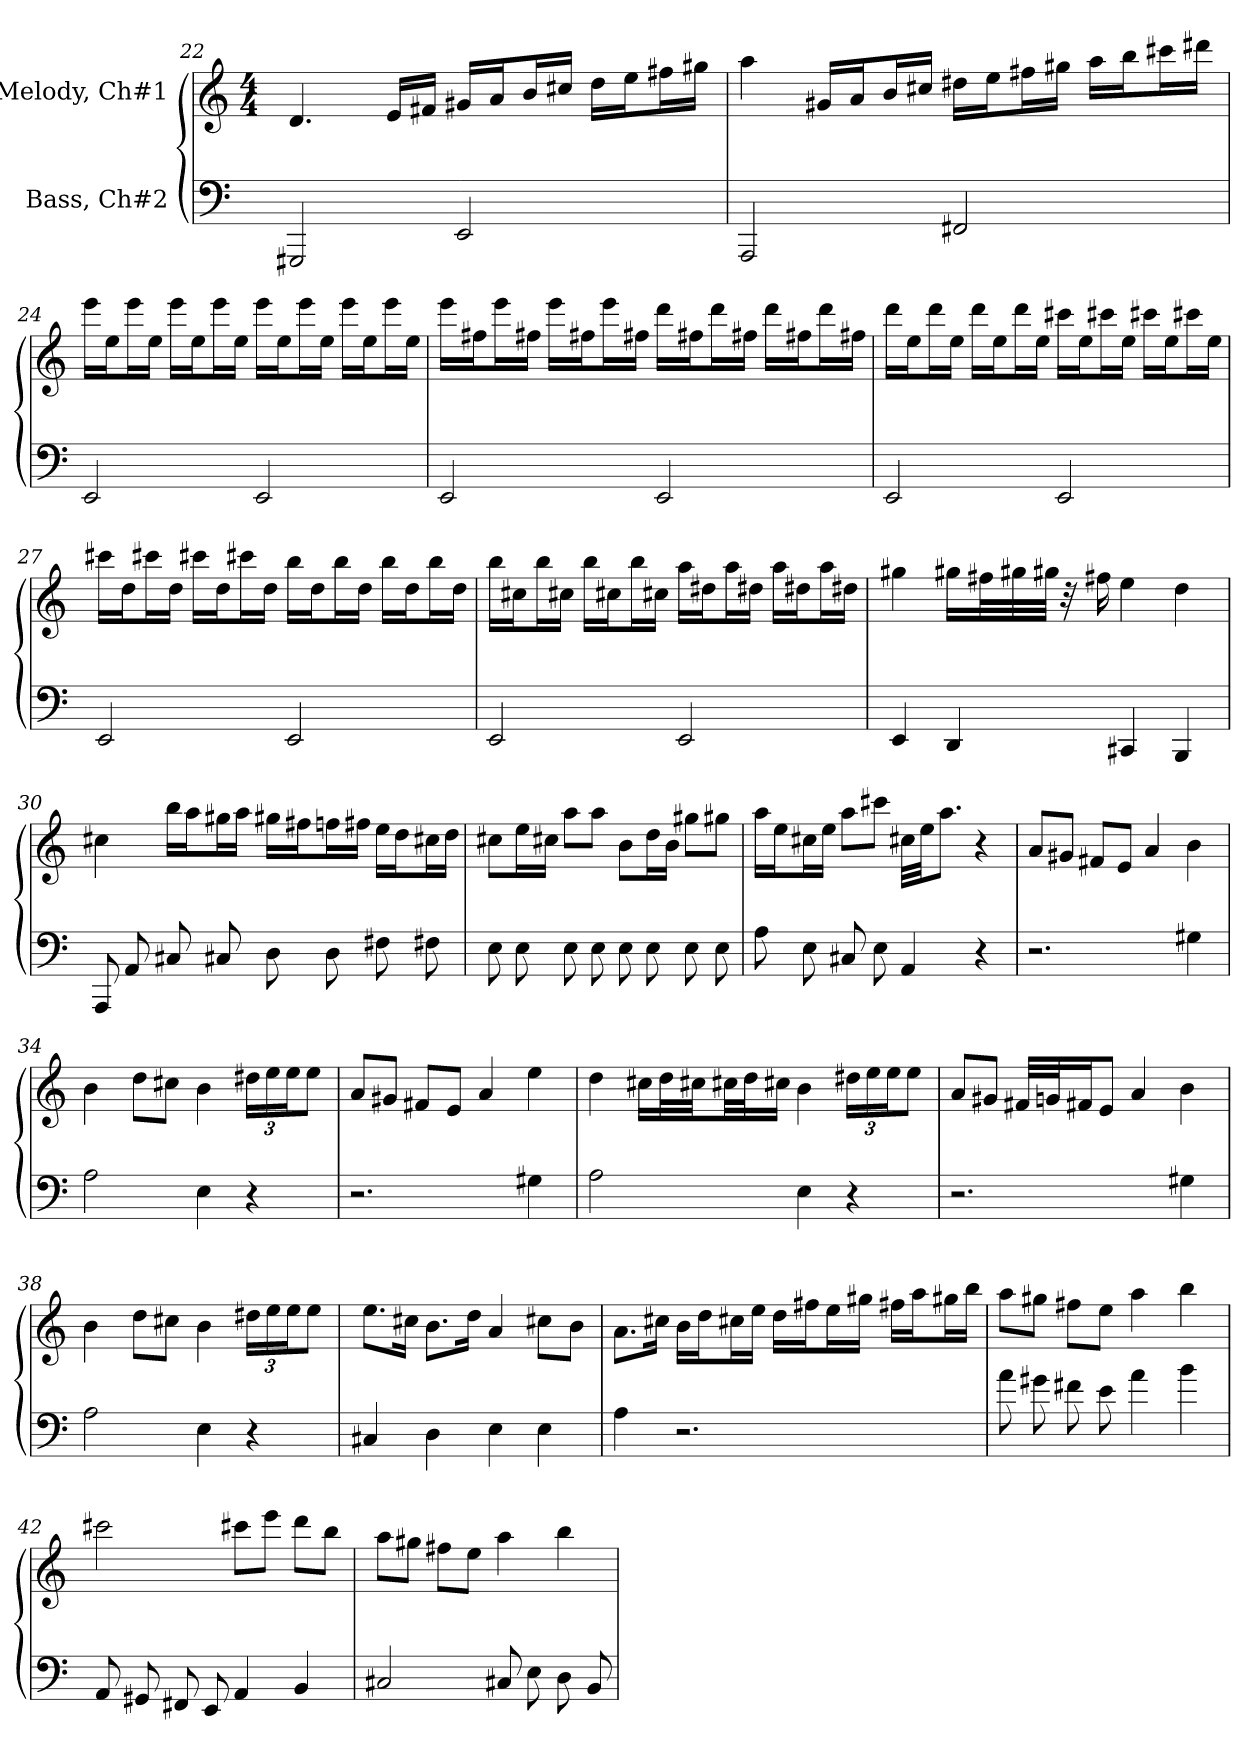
**kern	**kern
*part2	*part1
*staff2	*staff1
*I"Bass, Ch#2	*I"Melody, Ch#1
*clefF4	*
*	*M4/4
=22	=22
2GGG#X	4.d
.	16eLL
.	16f#XJJ
2EE	16g#XLL
.	16aJ
.	16bL
.	16cc#XJJ
.	16ddLL
.	16eeJ
.	16ff#XL
.	16gg#XJJ
=23	=23
2AAA	4aa
.	16g#XLL
.	16aJ
.	16bL
.	16cc#XJJ
2FF#X	16dd#XLL
.	16eeJ
.	16ff#XL
.	16gg#XJJ
.	16aaLL
.	16bbJ
.	16ccc#XL
.	16ddd#XJJ
=24	=24
2EE	16eeeLL
.	16eeJ
.	16eeeL
.	16eeJJ
.	16eeeLL
.	16eeJ
.	16eeeL
.	16eeJJ
2EE	16eeeLL
.	16eeJ
.	16eeeL
.	16eeJJ
.	16eeeLL
.	16eeJ
.	16eeeL
.	16eeJJ
=25	=25
2EE	16eeeLL
.	16ff#XJ
.	16eeeL
.	16ff#XJJ
.	16eeeLL
.	16ff#XJ
.	16eeeL
.	16ff#XJJ
2EE	16dddLL
.	16ff#XJ
.	16dddL
.	16ff#XJJ
.	16dddLL
.	16ff#XJ
.	16dddL
.	16ff#XJJ
=26	=26
2EE	16dddLL
.	16eeJ
.	16dddL
.	16eeJJ
.	16dddLL
.	16eeJ
.	16dddL
.	16eeJJ
2EE	16ccc#XLL
.	16eeJ
.	16ccc#XL
.	16eeJJ
.	16ccc#XLL
.	16eeJ
.	16ccc#XL
.	16eeJJ
=27	=27
2EE	16ccc#XLL
.	16ddJ
.	16ccc#XL
.	16ddJJ
.	16ccc#XLL
.	16ddJ
.	16ccc#XL
.	16ddJJ
2EE	16bbLL
.	16ddJ
.	16bbL
.	16ddJJ
.	16bbLL
.	16ddJ
.	16bbL
.	16ddJJ
=28	=28
2EE	16bbLL
.	16cc#XJ
.	16bbL
.	16cc#XJJ
.	16bbLL
.	16cc#XJ
.	16bbL
.	16cc#XJJ
2EE	16aaLL
.	16dd#XJ
.	16aaL
.	16dd#XJJ
.	16aaLL
.	16dd#XJ
.	16aaL
.	16dd#XJJ
=29	=29
4EE	4gg#X
4DD	16gg#XLL
.	32ff#XL
.	32gg#X
.	32gg#XJJJ
.	32r
.	16ff#X
4CC#X	4ee
4BBB	4dd
=30	=30
8AAA	4cc#X
8AA	.
8C#X	16bbLL
.	16aaJ
8C#X	16gg#XL
.	16aaJJ
8D	16gg#XLL
.	16ff#XJ
8D	16ffL
.	16ff#XJJ
8F#X	16eeLL
.	16ddJ
8F#X	16cc#XL
.	16ddJJ
=31	=31
8E	8cc#XL
8E	16eeL
.	16cc#XJJ
8E	8aaL
8E	8aaJ
8E	8bL
8E	16ddL
.	16bJJ
8E	8gg#XL
8E	8gg#XJ
=32	=32
8A	16aaLL
.	16eeJ
8E	16cc#XL
.	16eeJJ
8C#X	8aaL
8E	8ccc#XJ
4AA	32cc#XLLL
.	32eeJJ
.	8.aaJ
4r	4r
=33	=33
2.r	8aL
.	8g#XJ
.	8f#XL
.	8eJ
.	4a
4G#X	4b
=34	=34
2A	4b
.	8ddL
.	8cc#XJ
4E	4b
4r	24dd#XLL
.	24ee
.	24eeJ
.	8eeJ
=35	=35
2.r	8aL
.	8g#XJ
.	8f#XL
.	8eJ
.	4a
4G#X	4ee
=36	=36
2A	4dd
.	16cc#XLL
.	32ddL
.	32cc#XJJ
.	32cc#XLL
.	32ddJ
.	16cc#XJJ
4E	4b
4r	24dd#XLL
.	24ee
.	24eeJ
.	8eeJ
=37	=37
2.r	8aL
.	8g#XJ
.	32f#XLLL
.	32gJ
.	16f#XJ
.	8eJ
.	4a
4G#X	4b
=38	=38
2A	4b
.	8ddL
.	8cc#XJ
4E	4b
4r	24dd#XLL
.	24ee
.	24eeJ
.	8eeJ
=39	=39
4C#X	8.eeL
.	16cc#XJk
4D	8.bL
.	16ddJk
4E	4a
4E	8cc#XL
.	8bJ
=40	=40
4A	8.aL
.	16cc#XJk
2.r	16bLL
.	16ddJ
.	16cc#XL
.	16eeJJ
.	16ddLL
.	16ff#XJ
.	16eeL
.	16gg#XJJ
.	16ff#XLL
.	16aaJ
.	16gg#XL
.	16bbJJ
=41	=41
8a	8aaL
8g#X	8gg#XJ
8f#X	8ff#XL
8e	8eeJ
4a	4aa
4b	4bb
=42	=42
8AA	2ccc#X
8GG#X	.
8FF#X	.
8EE	.
4AA	8ccc#XL
.	8eeeJ
4BB	8dddL
.	8bbJ
=43	=43
2C#X	8aaL
.	8gg#XJ
.	8ff#XL
.	8eeJ
8C#X	4aa
8E	.
8D	4bb
8BB	.
=	=
*-	*-
